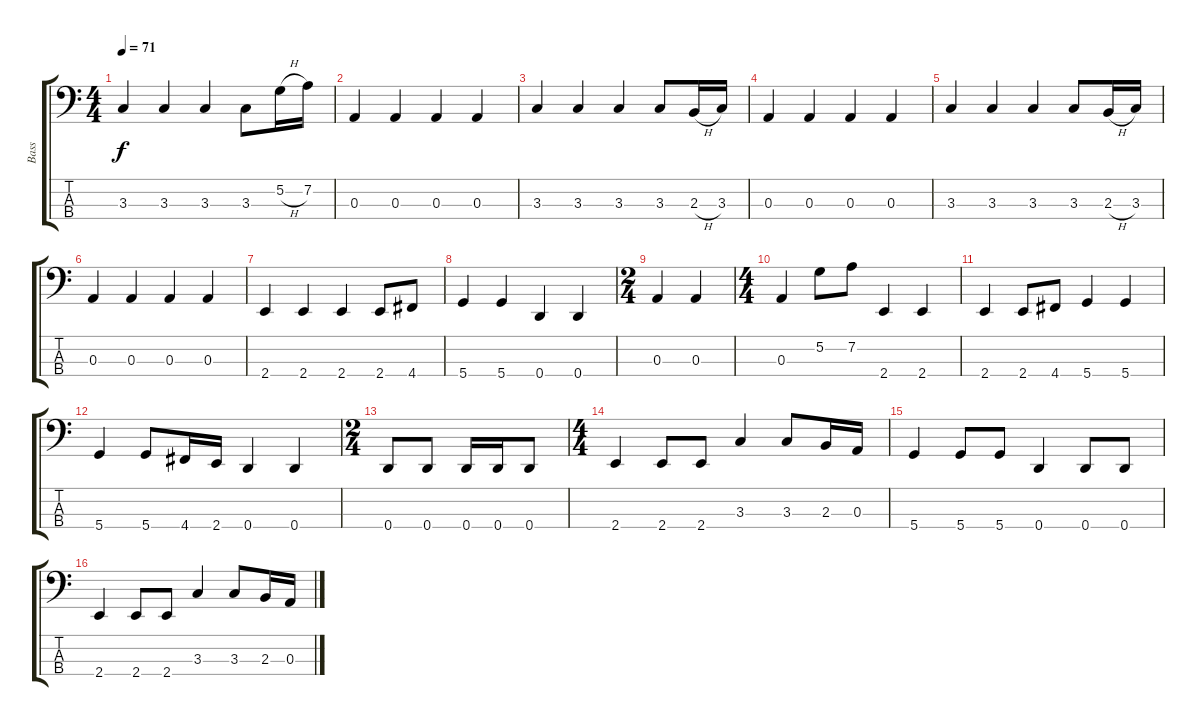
\track ("Bass" "Bass") {instrument synthbass2}
\staff {score tabs}
\tuning (G2 D2 A1 D1) {hide}
\ts (4 4)
\tempo 71
\clef f4
\ks c
3.3.4{dy f} 3.3.4 3.3.4 3.3.8 5.2{h}.16 7.2.16 |
0.3.4 0.3.4 0.3.4 0.3.4 |
3.3.4 3.3.4 3.3.4 3.3.8 2.3{h}.16 3.3.16 |
0.3.4 0.3.4 0.3.4 0.3.4 |
3.3.4 3.3.4 3.3.4 3.3.8 2.3{h}.16 3.3.16 |
0.3.4 0.3.4 0.3.4 0.3.4 |
2.4.4 2.4.4 2.4.4 2.4.8 4.4.8 |
5.4.4 5.4.4 0.4.4 0.4.4 |
\ts (2 4)
0.3.4 0.3.4 |
\ts (4 4)
0.3.4 5.2.8 7.2.8 2.4.4 2.4.4 |
2.4.4 2.4.8 4.4.8 5.4.4 5.4.4 |
5.4.4 5.4.8 4.4.16 2.4.16 0.4.4 0.4.4 |
\ts (2 4)
0.4.8 0.4.8 0.4.16 0.4.16 0.4.8 |
\ts (4 4)
2.4.4 2.4.8 2.4.8 3.3.4 3.3.8 2.3.16 0.3.16 |
5.4.4 5.4.8 5.4.8 0.4.4 0.4.8 0.4.8 |
2.4.4 2.4.8 2.4.8 3.3.4 3.3.8 2.3.16 0.3.16
